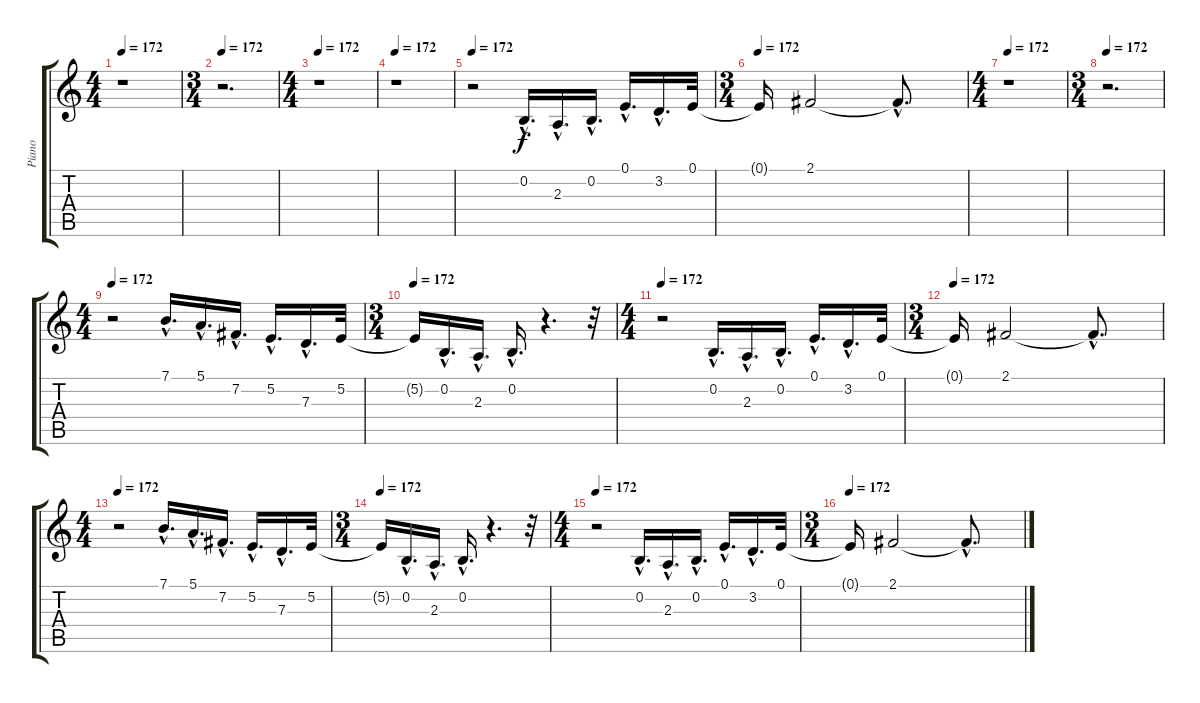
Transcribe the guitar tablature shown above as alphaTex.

\track ("Piano" "Piano") {instrument electricpiano2}
\staff {score tabs}
\tuning (E4 B3 G3 D3 A2 E2) {hide}
\ts (4 4)
\tempo 172
\clef g2
\ks c
r.1{dy f} |
\ts (3 4)
\tempo 172
r.2{d} |
\ts (4 4)
\tempo 172
r.1 |
\tempo 172
r.1 |
\tempo 172
r.2 0.2{hac}.16{d} 2.3{hac}.16{d} 0.2{hac}.16{d} 0.1{hac}.16{d} 3.2{hac}.16{d} 0.1.32 |
\ts (3 4)
\tempo 172
0.1{t}.16 2.1.2 2.1{hac t}.8{d} |
\ts (4 4)
\tempo 172
r.1 |
\ts (3 4)
\tempo 172
r.2{d} |
\ts (4 4)
\tempo 172
r.2 7.1{hac}.16{d} 5.1{hac}.16{d} 7.2{hac}.16{d} 5.2{hac}.16{d} 7.3{hac}.16{d} 5.2.32 |
\ts (3 4)
\tempo 172
5.2{t}.16 0.2{hac}.16{d} 2.3{hac}.16{d} 0.2{hac}.16{d} r.4{d} r.32 |
\ts (4 4)
\tempo 172
r.2 0.2{hac}.16{d} 2.3{hac}.16{d} 0.2{hac}.16{d} 0.1{hac}.16{d} 3.2{hac}.16{d} 0.1.32 |
\ts (3 4)
\tempo 172
0.1{t}.16 2.1.2 2.1{hac t}.8{d} |
\ts (4 4)
\tempo 172
r.2 7.1{hac}.16{d} 5.1{hac}.16{d} 7.2{hac}.16{d} 5.2{hac}.16{d} 7.3{hac}.16{d} 5.2.32 |
\ts (3 4)
\tempo 172
5.2{t}.16 0.2{hac}.16{d} 2.3{hac}.16{d} 0.2{hac}.16{d} r.4{d} r.32 |
\ts (4 4)
\tempo 172
r.2 0.2{hac}.16{d} 2.3{hac}.16{d} 0.2{hac}.16{d} 0.1{hac}.16{d} 3.2{hac}.16{d} 0.1.32 |
\ts (3 4)
\tempo 172
0.1{t}.16 2.1.2 2.1{hac t}.8{d}
